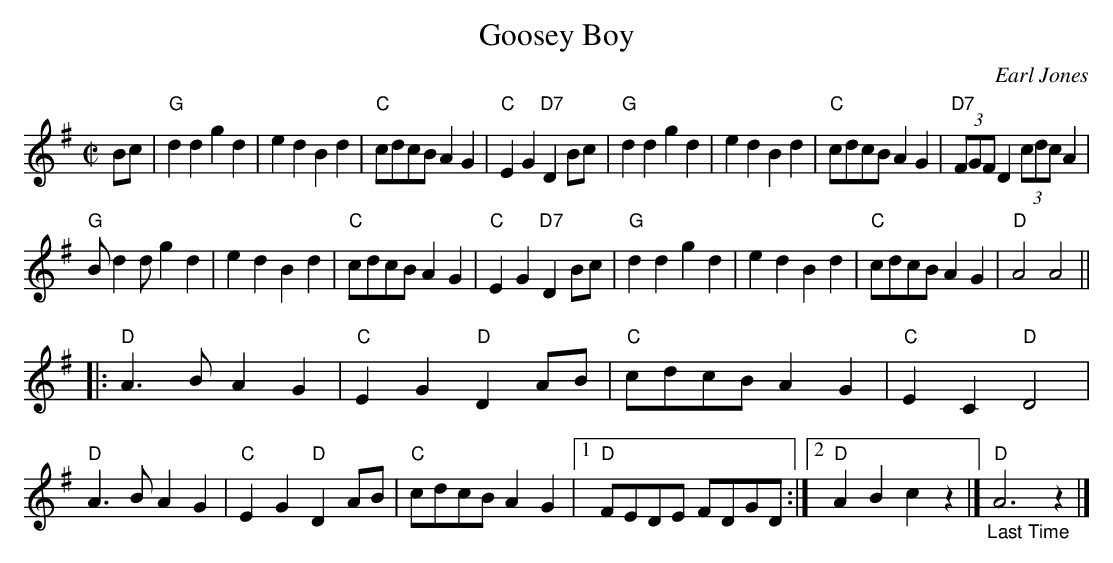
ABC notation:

X:1
T:Goosey Boy
C:Earl Jones
M:C|
L:1/4
K:G
B/c/| "G" ddgd | edBd | "C" c/d/c/B/ AG | "C"EG "D7" D B/c/|\
 "G" ddgd | edBd | "C" c/d/c/B/ AG | "D7" (3F/G/F/ D (3c/d/c/ A|
 "G" B/ d d/ gd | edBd | "C" c/d/c/B/ AG |"C"EG "D7" D B/c/|\
 "G" ddgd | edBd | "C" c/d/c/B/ AG | "D" A2 A2 ||
|:"D"A>B AG | "C"EG "D"D A/B/ | "C"c/d/c/B/ AG | "C"EC "D"D2|
"D"A>B AG | "C"EG "D"D A/B/ | "C"c/d/c/B/ AG \
|1"D"F/E/D/E/ F/D/G/D/:|2"D"ABcz|]"_Last Time" "D"A3z|]
